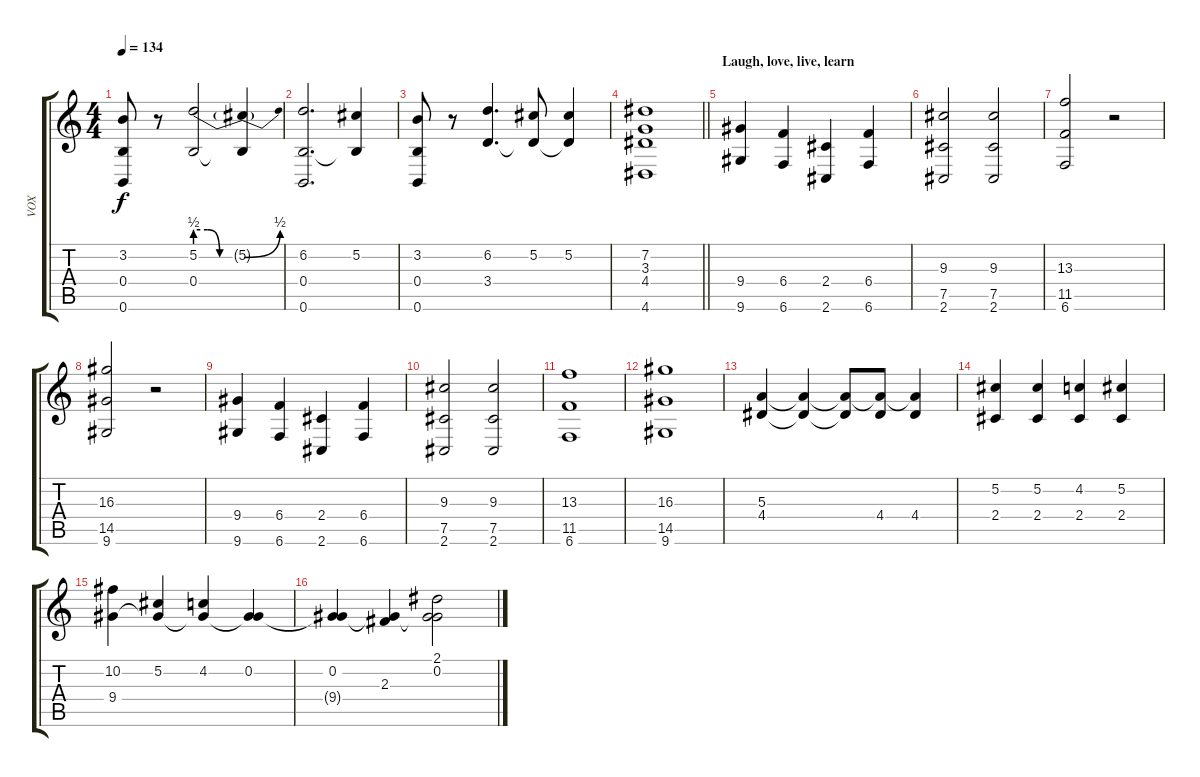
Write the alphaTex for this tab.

\track ("VOX" "VOX") {instrument acousticgrandpiano}
\staff {score tabs}
\tuning (Db5 Ab4 E4 B3 Gb3 B2) {hide}
\ts (4 4)
\tempo 134
\clef g2
\ks c
(3.2 0.4 0.6).8{dy f} r.8 (5.2{be (custom 0 2 15 2 30 0 60 0)} 0.4).2 (5.2{be (bend 0 0 60 2) t} 0.4{t}).4 |
(6.2 0.4 0.6).2{d} (5.2 0.4{t}).4 |
(3.2 0.4 0.6).8 r.8 (6.2 3.4).4{d} (5.2 3.4{t}).8 (5.2 3.4{t}).4 |
\barLineRight lightlight
(7.2 3.3 4.4 4.6).1 |
\section ("" "Laugh, love, live, learn")
(9.4 9.6).4 (6.4 6.6).4 (2.4 2.6).4 (6.4 6.6).4 |
(9.3 7.5 2.6).2 (9.3 7.5 2.6).2 |
(13.3 11.5 6.6).2 r.2 |
(16.3 14.5 9.6).2 r.2 |
(9.4 9.6).4 (6.4 6.6).4 (2.4 2.6).4 (6.4 6.6).4 |
(9.3 7.5 2.6).2 (9.3 7.5 2.6).2 |
(13.3 11.5 6.6).1 |
(16.3 14.5 9.6).1 |
(5.3 4.4).4 (5.3{t} 4.4{t}).4 (5.3{t} 4.4{t}).8 (5.3{t} 4.4).8 (5.3{t} 4.4).4 |
(5.2 2.4).4 (5.2 2.4).4 (4.2 2.4).4 (5.2 2.4).4 |
(10.2 9.4).4 (5.2 9.4{t}).4 (4.2 9.4{t}).4 (0.2 9.4{t}).4 |
(0.2 9.4{t}).4 (2.3 9.4{t}).4 (2.1 0.2 9.4{t}).2
